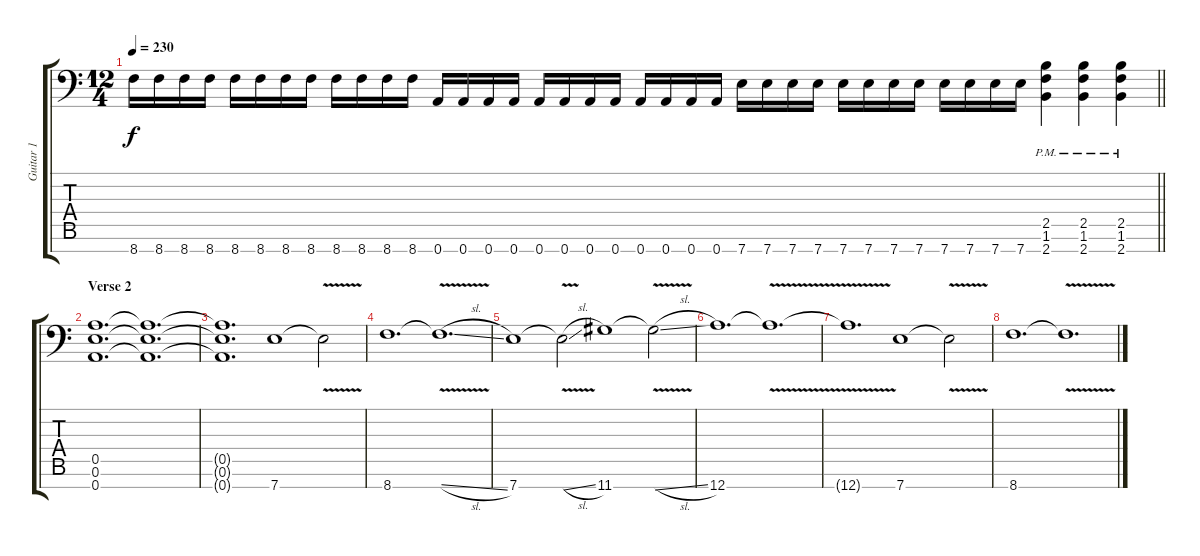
\track ("Guitar 1" "Guitar 1") {instrument distortionguitar}
\staff {score tabs}
\tuning (E4 B3 G3 D3 A2 E2 A1) {hide}
\ts (12 4)
\tempo 230
\clef f4
\barLineRight lightlight
\ks c
8.7.16{dy f} 8.7.16 8.7.16 8.7.16 8.7.16 8.7.16 8.7.16 8.7.16 8.7.16 8.7.16 8.7.16 8.7.16 0.7.16 0.7.16 0.7.16 0.7.16 0.7.16 0.7.16 0.7.16 0.7.16 0.7.16 0.7.16 0.7.16 0.7.16 7.7.16 7.7.16 7.7.16 7.7.16 7.7.16 7.7.16 7.7.16 7.7.16 7.7.16 7.7.16 7.7.16 7.7.16 (2.5{pm} 1.6{pm} 2.7{pm}).4 (2.5{pm} 1.6{pm} 2.7{pm}).4 (2.5{pm} 1.6{pm} 2.7{pm}).4 |
\section ("" "Verse 2")
(0.5 0.6 0.7).1{d} (0.5{t} 0.6{t} 0.7{t}).1{d} |
(0.5{t} 0.6{t} 0.7{t}).1{d} 7.7.1 7.7{v t}.2 |
8.7.1{d} 8.7{v sl t}.1{d} |
7.7.1 7.7{v sl t}.2 11.7.1 11.7{v sl t}.2 |
12.7.1{d} 12.7{v t}.1{d} |
12.7{t}.1{d} 7.7.1 7.7{v t}.2 |
8.7.1{d} 8.7{v sl t}.1{d}
